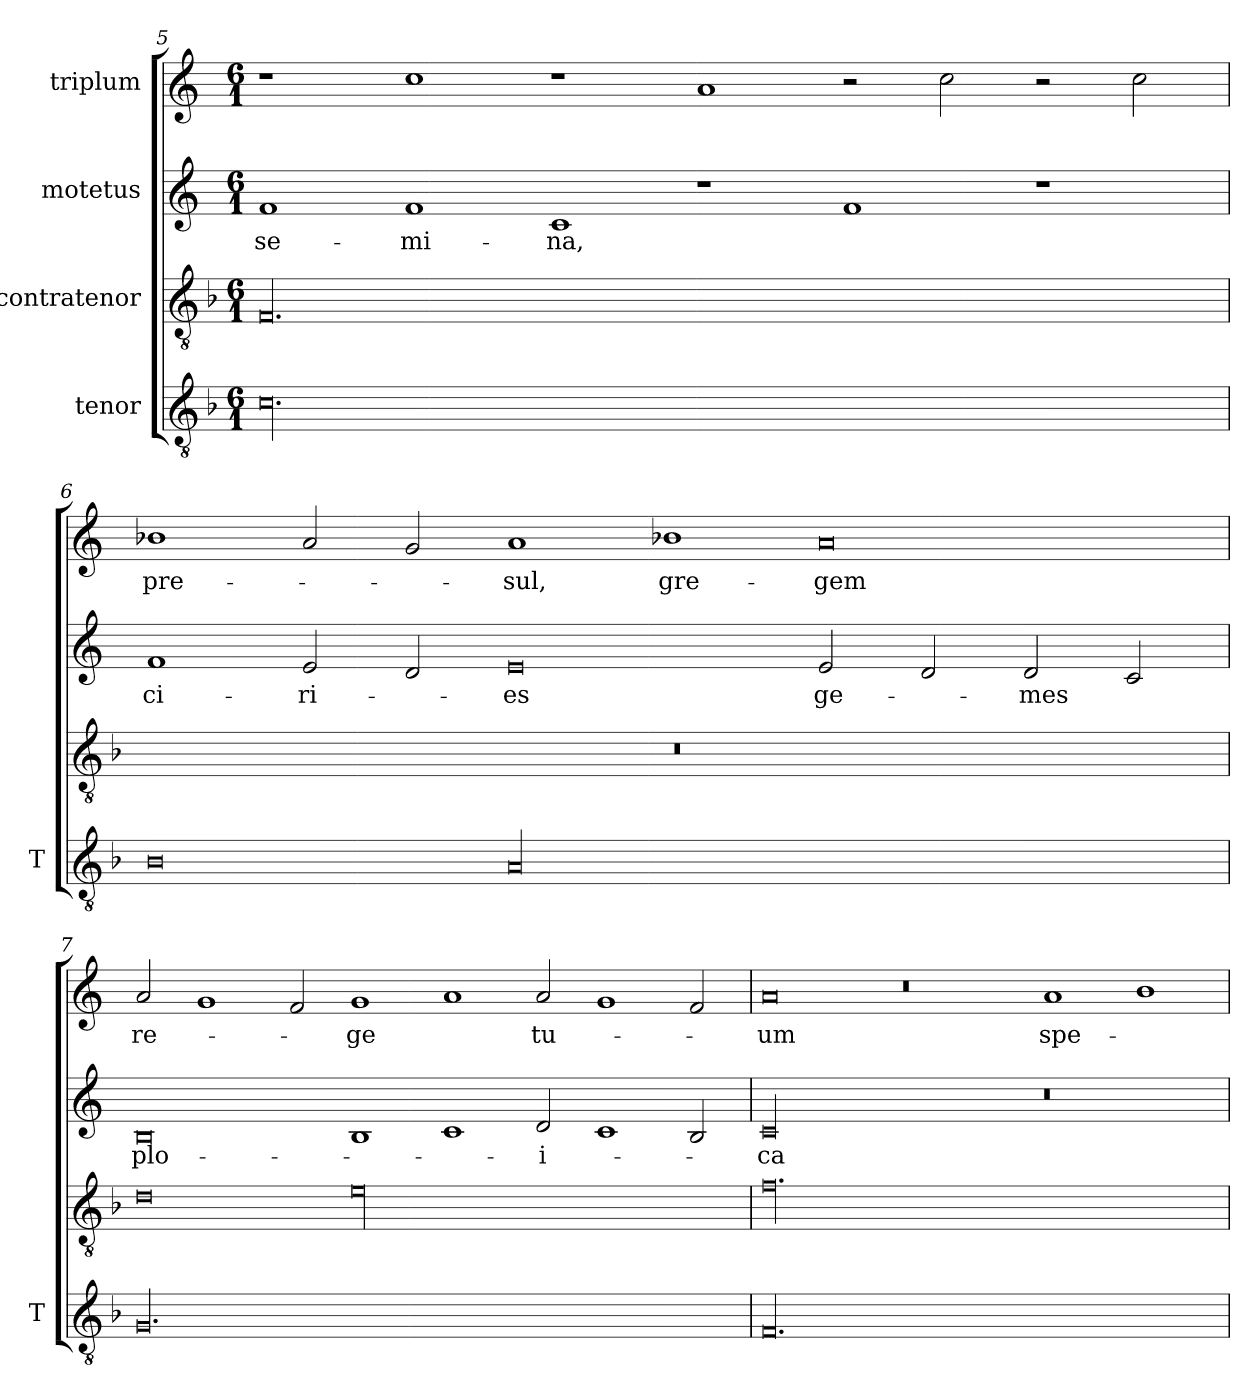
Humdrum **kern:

**kern	**kern	**kern	**text	**kern	**text
*part4	*part3	*part2	*part2	*part1	*part1
*staff4	*staff3	*staff2	*staff2	*staff1	*staff1
*I"tenor	*I"contratenor	*I"motetus	*	*I"triplum	*
*I'T	*	*	*	*	*
*clefGv2	*clefGv2	*clefG2	*	*clefG2	*
*k[b-]	*k[b-]	*k[]	*	*k[]	*
*F:	*F:	*C:	*	*C:	*
*M6/1	*M6/1	*M6/1	*	*M6/1	*
=5	=5	=5	=5	=5	=5
00.c\	00.F/	1f/	se-	1r	.
.	.	1f/	-mi-	1cc\	.
.	.	1c/	-na,	1r	.
.	.	1r	.	1a/	.
.	.	1f/	.	2r	.
.	.	.	.	2cc\	.
.	.	1r	.	2r	.
.	.	.	.	2cc\	.
!!LO:PB:g=z
=6	=6	=6	=6	=6	=6
0B-\	00.r	1f/	ci-	1b-X\	pre-
.	.	2e/	-ri-	2a/	.
.	.	2d/	.	2g/	.
00A/	.	0e/	-es	1a/	-sul,
.	.	.	.	1b-X\	gre-
.	.	2e/	ge-	0a/	-gem
.	.	2d/	.	.	.
.	.	2d/	-mes	.	.
.	.	2c/	.	.	.
=7	=7	=7	=7	=7	=7
00.G/	0d\	0B/	plo-	2a/	re-
.	.	.	.	1g/	.
.	.	.	.	2f/	.
.	00e\	1B/	.	1g/	-ge
.	.	1c/	.	1a/	.
.	.	2d/	-i-	2a/	tu-
.	.	1c/	.	1g/	.
.	.	2B/	.	2f/	.
=8	=8	=8	=8	=8	=8
00.F/	00.f\	00c/	-ca	0a/	-um
.	.	.	.	0r	.
.	.	0r	.	1a/	spe-
.	.	.	.	1b\	.
=	=	=	=	=	=
*-	*-	*-	*-	*-	*-
